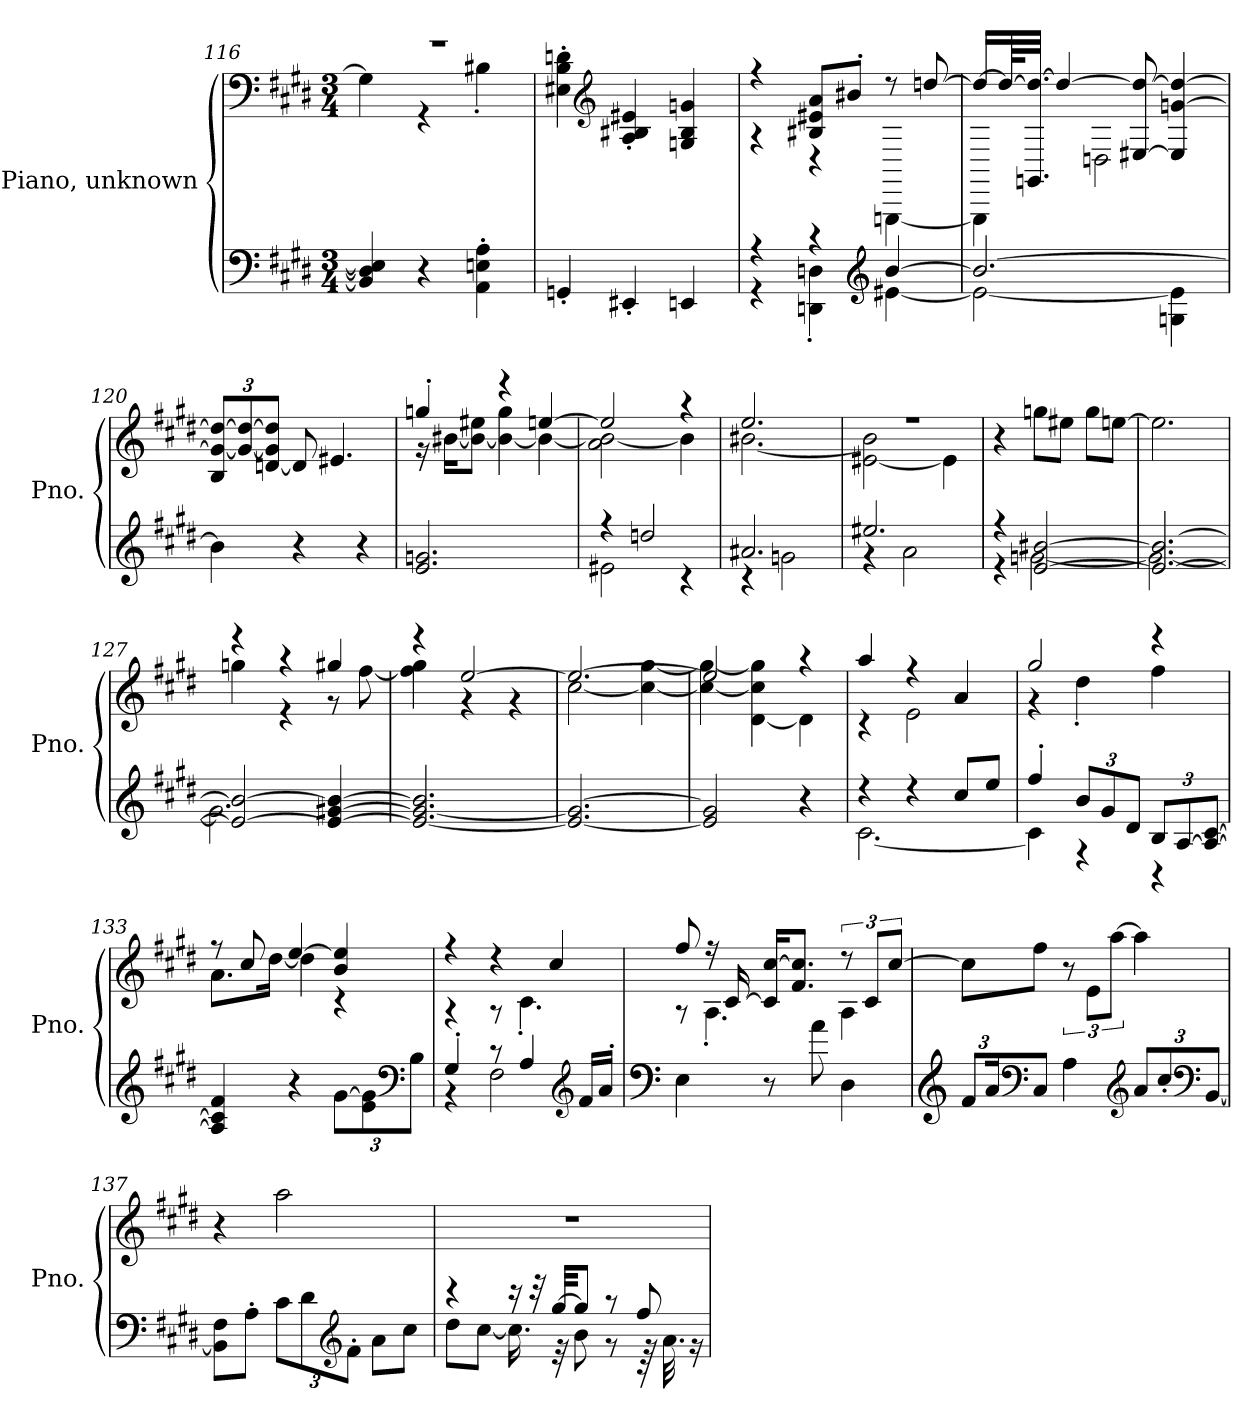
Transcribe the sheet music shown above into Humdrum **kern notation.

**kern	**kern
*part1	*part1
*staff2	*staff1
*I"Piano, unknown	*
*I'Pno.	*
*clefF4	*clefF4
*k[f#c#g#d#]	*k[f#c#g#d#]
*M3/4	*M3/4
=116	=116
*	*^
4BB/] 4D/] 4E#/]	2.r	4G\]
4r	.	4r
4AA\' 4En\' 4A\'	.	4B#X'\
*	*v	*v
=117	=117
4GGn'/	4E#X\' 4B\' 4dn\'
*	*clefG2
4EE#X'/	4A/' 4B#X/' 4e#X/'
4EEn/	4Gn/ 4B#/ 4gn/
=118	=118
*^	*^
4r	4r	4r	4r
4r	4DDn\' 4Dn\'	8B#X/ 8e#X/ 8a/L	4r
.	.	8b#X'/J	.
*clefG2	*	*	*
[4b/	[4e#X\	8r	[4GGGn\
.	.	[8ddn/	.
!!LO:LB:g=z	!!
=119	=119	=119	=119
2.b/_	2e#\_	16dd/LL_	4GGG\]
.	.	64dd/KL_	.
.	.	32.GGn/ 32.dd/_JJJ	.
.	.	4dd/_	.
.	.	.	2Dn\
.	.	[8E#X/ 8dd/_	.
.	4Gn\ 4e#\]	4E#/] [4gn/ 4dd/_	.
*v	*v	*	*
*	*v	*v
=120	=120
*	*Xbrackettup
4b\]	12B/ 12g/_ 12dd/_L
.	12g/_ 12dd/_
.	[12dn/ 12g/] 12dd/]J
4r	8d/]
.	4.e#X/
4r	.
=121	=121
*	*^
2.e/ 2.gn/	4ggn'/	16r
.	.	[16b#X\KL
.	.	8b#\_ 8ee#X\J
.	4r	4b#\_ 4gg\
.	[4een/	4b#\_
=122	=122	=122
*^	*	*
4r	2e#X\	2ee/]	2a\ 2b#\_
2ddn/	.	.	.
.	4r	4r	4b#\]
=123	=123	=123	=123
2.a#X/	4r	2.ee/	[2.b#X\
.	2gn\	.	.
!!LO:PB:g=z	!!
=124	=124	=124	=124
2.ee#X/	4r	2.r	[2e#X\ 2b#\]
.	2a\	.	.
.	.	.	4e#\]
*	*	*v	*v
=125	=125	=125
4r	4r	4r
[2e/ [2b#X/	[2gn\	8ggn\L
.	.	8ee#X\J
.	.	8gg\L
.	.	[8een\J
=126	=126	=126
2.e/_ 2.b#/_	2.g\_	2.ee\]
=127	=127	=127
*	*	*^
2e/_ 2b#/_	2.g\]	4r	4ggn\
.	.	4r	4r
4e/_ [4g#X/ 4b#/_	.	4gg#X/	8r
.	.	.	[8ff#\
*v	*v	*	*
=128	=128	=128
2.e/_ 2.g#/_ 2.b#/]	4r	4ff#\] 4gg#\
.	[2ee/	4r
.	.	4r
=129	=129	=129
2.e/_ 2.g#/_	2.ee/_	[2cc#\
.	.	4cc#\_ [4gg#\
=130	=130	=130
2e/] 2g#/]	2ee/]	4cc#\_ 4gg#\_
.	.	[4d#\ 4cc#\] 4gg#\]
4r	4r	4d#\]
=131	=131	=131
*^	*	*
4r	[2.c#\	4aa/	4r
4r	.	4r	2e\
8cc#/L	.	4a/	.
8ee/J	.	.	.
!!LO:LB:g=z	!!
=132	=132	=132	=132
4ff#'/	4c#\]	2gg#/	4r
*Xbrackettup	*	*	*
12b/L	4r	.	4dd#'\
12g#/	.	.	.
12d#/J	.	.	.
12B/L	4r	4r	4ff#\
[12A/	.	.	.
12A/_ [12c#/J	.	.	.
*v	*v	*	*
=133	=133	=133
4A/] 4c#/] 4f#/	8r	8.a\L
.	8cc#/	.
.	.	[16dd#\Jk
4r	[4ee/	4dd#\]
[12g#\L	4b/ 4ee/]	4r
12e\ 12g#\]	.	.
*clefF4	*	*
12B\J	.	.
=134	=134	=134
*^	*	*
4G#'/	4r	4r	4r
8r	2F#\	4r	8r
4A/	.	.	4.c#'\
.	.	4cc#/	.
*clefG2	*	*	*
16f#/LL	.	.	.
16a'/JJ	.	.	.
*v	*v	*	*
=135	=135	=135
*clefF4	*	*
4E\	8ff#/	8r
.	16r	4.A'\
.	[16c#/	.
8r	16c#/] [16cc#/KL	.
.	8.f#/ 8.cc#/]J	.
8a\	.	.
*	*brackettup	*
4D#\	12r	4A\
.	12c#/L	.
.	[12cc#/J	.
*	*v	*v
!!LO:LB:g=z
=136	=136
*clefG2	*
12f#/L	8cc#\L]
24a/K	.
*clefF4	*
8C#/J	8ff#\J
4A\	12r
.	12e\L
.	[12aa\J
*clefG2	*
12a/L	4aa\]
12cc#'/	.
*clefF4	*
[12BB/J	.
=137	=137
8BB\] 8F#\L	4r
8A'\J	.
12c#\L	2aa\
12d#\	.
*clefG2	*
12f#'\J	.
8a\L	.
8cc#\J	.
=138	=138
*^	*
4r	8dd#\L	2.r
.	[8cc#\J	.
16r	16.cc#\]	.
32r	.	.
[32gg#/KKL	32r	.
8gg#/J]	8b\	.
8r	8r	.
8ff#/	64r	.
.	32.a\	.
.	16r	.
*v	*v	*
=	=
*-	*-
